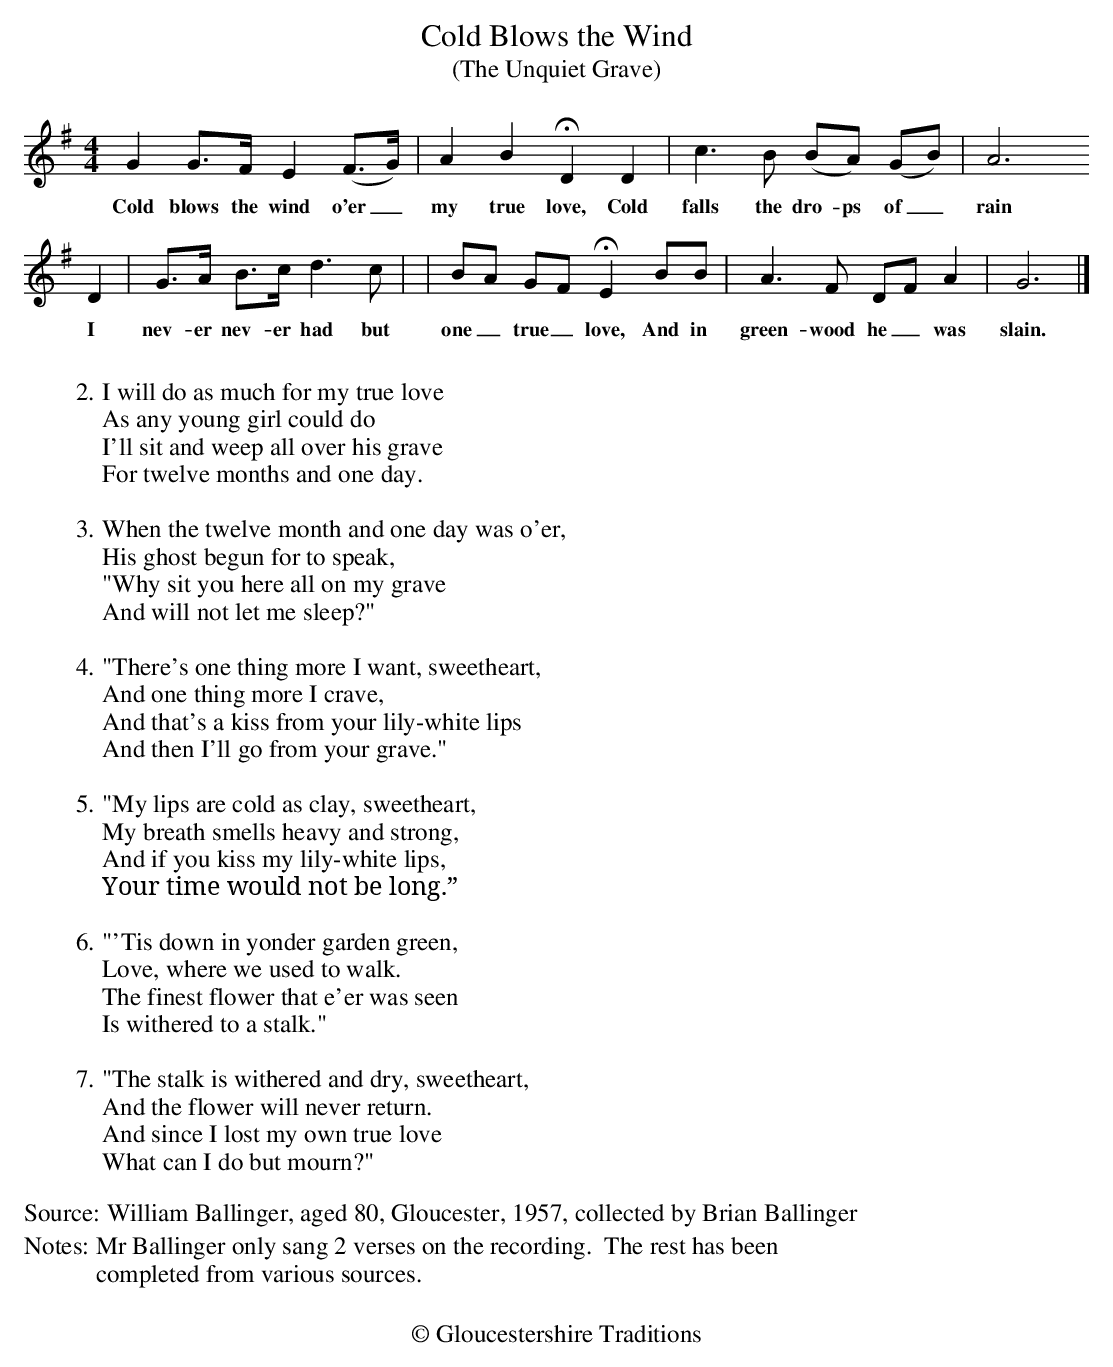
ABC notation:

X:1
T: Cold Blows the Wind
T:(The Unquiet Grave)
M: 4/4
L: 1/4
K: G
GG/>F/ E(F/>G/) | AB!fermata!DD | c3/B/ (B/A/) (G/B/) | A3
w:Cold blows the wind o'er_ my true love, Cold falls the dro-ps of_ rain
D | G/>A/ B/>c/ d3/c/ | | B/A/ G/F/ !fermata!EB/B/ | A3/F/ D/F/A | G3 |]
w:I nev-er nev-er had but one_ true_ love, And in green-wood he_was slain.
%%text
%%text
%%text
W:2.I will do as much for my true love
W:As any young girl could do
W:I'll sit and weep all over his grave
W:For twelve months and one day.
W:
W:3.When the twelve month and one day was o'er,
W:His ghost begun for to speak,
W:"Why sit you here all on my grave
W:And will not let me sleep?"
W:
W:4."There's one thing more I want, sweetheart,
W:And one thing more I crave,
W:And that's a kiss from your lily-white lips
W:And then I'll go from your grave."
W:
W:5."My lips are cold as clay, sweetheart,
W:My breath smells heavy and strong,
W:And if you kiss my lily-white lips,
W:Your time would not be long.”
W:
W:6."'Tis down in yonder garden green,
W:Love, where we used to walk.
W:The finest flower that e'er was seen
W:Is withered to a stalk."
W:
W:7."The stalk is withered and dry, sweetheart,
W:And the flower will never return.
W:And since I lost my own true love
W:What can I do but mourn?"
